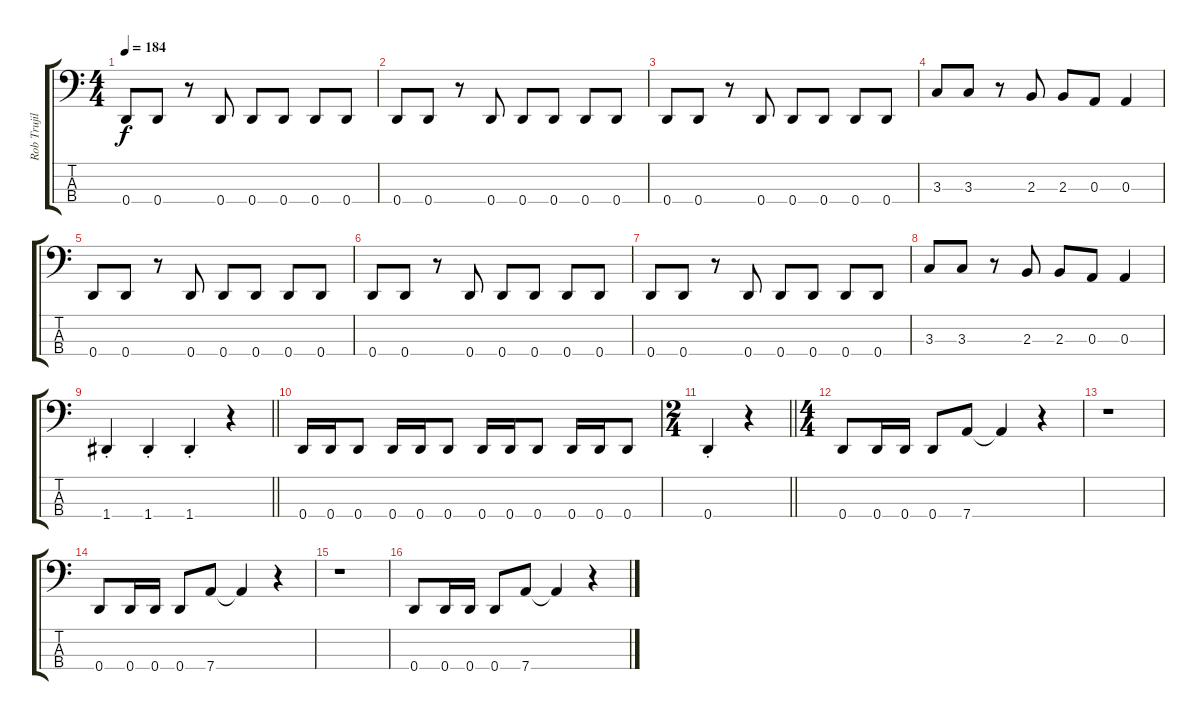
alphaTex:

\track ("Rob Trujilo" "Rob Trujil") {instrument electricbassfinger}
\staff {score tabs}
\tuning (G2 D2 A1 D1) {hide}
\ts (4 4)
\tempo 184
\clef f4
\ks c
0.4.8{dy f} 0.4.8 r.8 0.4.8 0.4.8 0.4.8 0.4.8 0.4.8 |
0.4.8 0.4.8 r.8 0.4.8 0.4.8 0.4.8 0.4.8 0.4.8 |
0.4.8 0.4.8 r.8 0.4.8 0.4.8 0.4.8 0.4.8 0.4.8 |
3.3.8 3.3.8 r.8 2.3.8 2.3.8 0.3.8 0.3.4 |
0.4.8 0.4.8 r.8 0.4.8 0.4.8 0.4.8 0.4.8 0.4.8 |
0.4.8 0.4.8 r.8 0.4.8 0.4.8 0.4.8 0.4.8 0.4.8 |
0.4.8 0.4.8 r.8 0.4.8 0.4.8 0.4.8 0.4.8 0.4.8 |
3.3.8 3.3.8 r.8 2.3.8 2.3.8 0.3.8 0.3.4 |
\barLineRight lightlight
1.4{st}.4 1.4{st}.4 1.4{st}.4 r.4 |
0.4.16 0.4.16 0.4.8 0.4.16 0.4.16 0.4.8 0.4.16 0.4.16 0.4.8 0.4.16 0.4.16 0.4.8 |
\ts (2 4)
\barLineRight lightlight
0.4{st}.4 r.4 |
\ts (4 4)
\section ("" "")
0.4.8 0.4.16 0.4.16 0.4.8 7.4.8 7.4{t}.4 r.4 |
r.1 |
0.4.8 0.4.16 0.4.16 0.4.8 7.4.8 7.4{t}.4 r.4 |
r.1 |
0.4.8 0.4.16 0.4.16 0.4.8 7.4.8 7.4{t}.4 r.4
